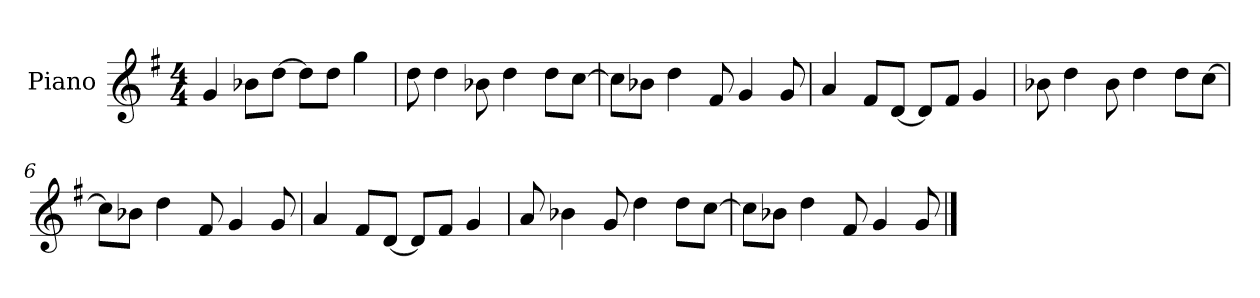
**kern
*part1
*staff1
*I"Piano
*I'P-no
*clefG2
*k[f#]
*M4/4
*MM90
=1
4g/
8b-X\L
[8dd\J
8dd\L]
8dd\J
4gg\
=2
8dd\
4dd\
8b-X\
4dd\
8dd\L
[8cc\J
=3
8cc\L]
8b-X\J
4dd\
8f#/
4g/
8g/
=4
4a/
8f#/L
[8d/J
8d/L]
8f#/J
4g/
=5
8b-X\
4dd\
8b-\
4dd\
8dd\L
[8cc\J
!!LO:LB:g=z
=6
8cc\L]
8b-X\J
4dd\
8f#/
4g/
8g/
=7
4a/
8f#/L
[8d/J
8d/L]
8f#/J
4g/
=8
8a/
4b-X\
8g/
4dd\
8dd\L
[8cc\J
=9
8cc\L]
8b-X\J
4dd\
8f#/
4g/
8g/
==
*-
